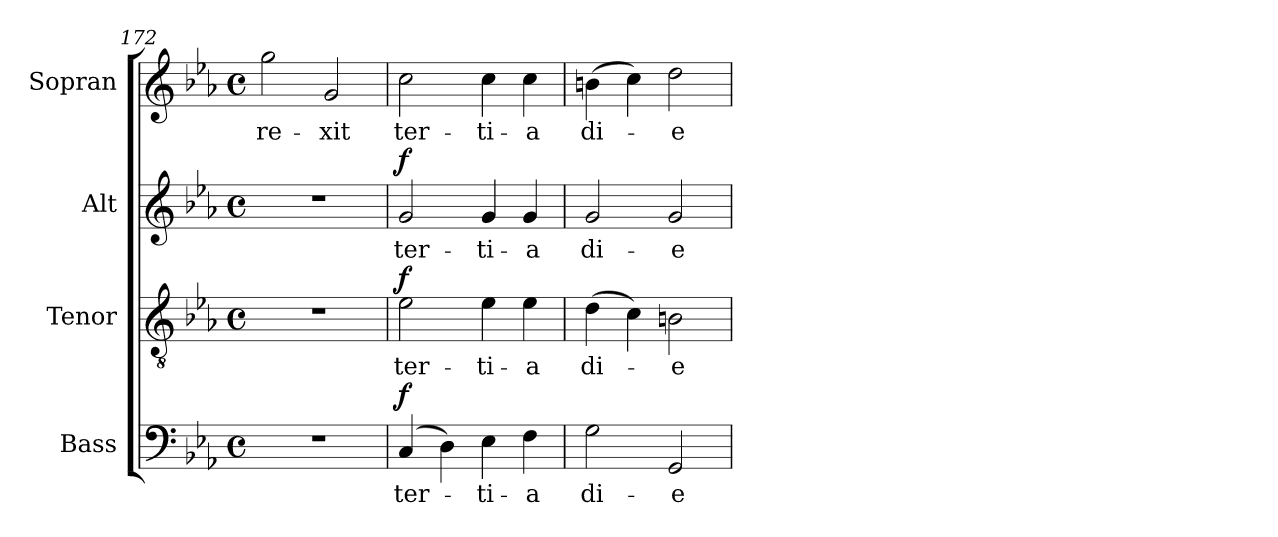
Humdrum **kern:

**kern	**text	**dynam	**kern	**text	**dynam	**kern	**text	**dynam	**kern	**text
*part4	*part4	*part4	*part3	*part3	*part3	*part2	*part2	*part2	*part1	*part1
*staff4	*staff4	*staff4	*staff3	*staff3	*staff3	*staff2	*staff2	*staff2	*staff1	*staff1
*I"Bass	*	*	*I"Tenor	*	*	*I"Alt	*	*	*I"Sopran	*
*I'B.	*	*	*I'T.	*	*	*I'A.	*	*	*I'S.	*
*clefF4	*	*	*clefGv2	*	*	*clefG2	*	*	*clefG2	*
*k[b-e-a-]	*	*	*k[b-e-a-]	*	*	*k[b-e-a-]	*	*	*k[b-e-a-]	*
*E-:	*	*	*E-:	*	*	*E-:	*	*	*E-:	*
*M4/4	*	*	*M4/4	*	*	*M4/4	*	*	*M4/4	*
*met(c)	*	*	*met(c)	*	*	*met(c)	*	*	*met(c)	*
=172	=172	=172	=172	=172	=172	=172	=172	=172	=172	=172
!	!	!	!	!	!	!	!	!	!	!LO:LY:b
1r	.	.	1r	.	.	1r	.	.	2gg\	-re-
!	!	!	!	!	!	!	!	!	!	!LO:LY:b
.	.	.	.	.	.	.	.	.	2g/	-xit
=173	=173	=173	=173	=173	=173	=173	=173	=173	=173	=173
!	!LO:LY:b	!LO:DY:a	!	!LO:LY:b	!LO:DY:a	!	!LO:LY:b	!LO:DY:a	!	!LO:LY:b
(4C/	ter-	f	2e-\	ter-	f	2g/	ter-	f	2cc\	ter-
4D\)	.	.	.	.	.	.	.	.	.	.
!	!LO:LY:b	!	!	!LO:LY:b	!	!	!LO:LY:b	!	!	!LO:LY:b
4E-\	-ti-	.	4e-\	-ti-	.	4g/	-ti-	.	4cc\	-ti-
!	!LO:LY:b	!	!	!LO:LY:b	!	!	!LO:LY:b	!	!	!LO:LY:b
4F\	-a	.	4e-\	-a	.	4g/	-a	.	4cc\	-a
=174	=174	=174	=174	=174	=174	=174	=174	=174	=174	=174
!	!LO:LY:b	!	!	!LO:LY:b	!	!	!LO:LY:b	!	!	!LO:LY:b
2G\	di-	.	(>4d\	di-	.	2g/	di-	.	(>4bn\	di-
.	.	.	4c\)	.	.	.	.	.	4cc\)	.
!	!LO:LY:b	!	!	!LO:LY:b	!	!	!LO:LY:b	!	!	!LO:LY:b
2GG/	-e	.	2Bn\	-e	.	2g/	-e	.	2dd\	-e
=	=	=	=	=	=	=	=	=	=	=
*-	*-	*-	*-	*-	*-	*-	*-	*-	*-	*-
